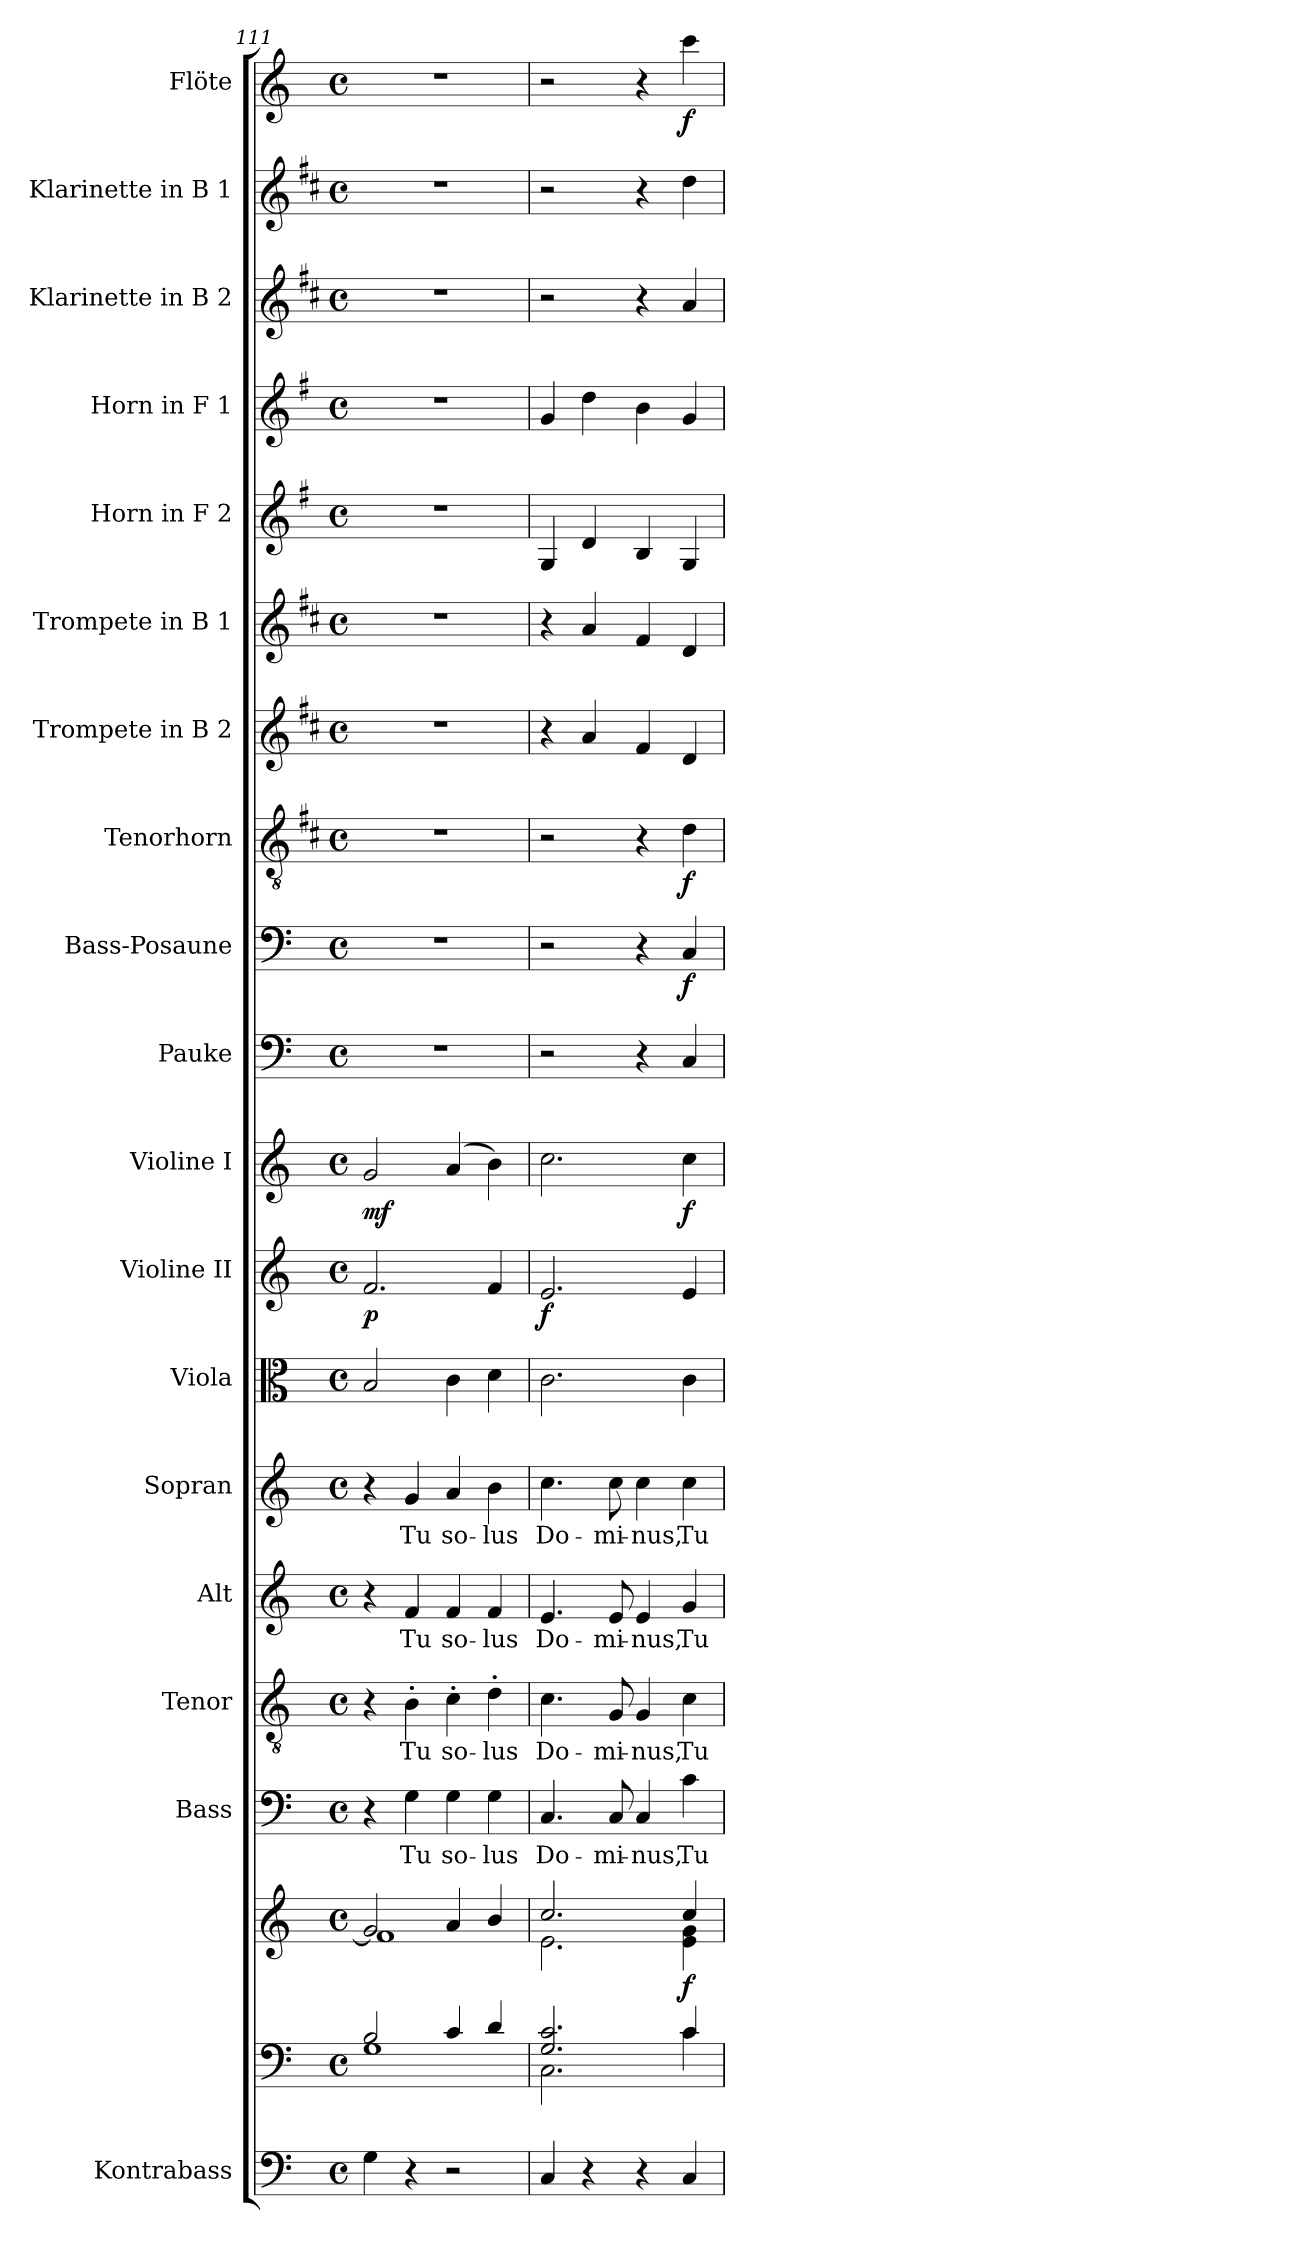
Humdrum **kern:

**kern	**kern	**kern	**dynam	**kern	**text	**kern	**text	**kern	**text	**kern	**text	**kern	**kern	**dynam	**kern	**dynam	**kern	**kern	**dynam	**kern	**dynam	**kern	**kern	**kern	**kern	**kern	**kern	**kern	**dynam
*part19	*part18	*part18	*part18	*part17	*part17	*part16	*part16	*part15	*part15	*part14	*part14	*part13	*part12	*part12	*part11	*part11	*part10	*part9	*part9	*part8	*part8	*part7	*part6	*part5	*part4	*part3	*part2	*part1	*part1
*staff20	*staff19	*staff18	*staff18/19	*staff17	*staff17	*staff16	*staff16	*staff15	*staff15	*staff14	*staff14	*staff13	*staff12	*staff12	*staff11	*staff11	*staff10	*staff9	*staff9	*staff8	*staff8	*staff7	*staff6	*staff5	*staff4	*staff3	*staff2	*staff1	*staff1
*I"Kontrabass	*	*	*	*I"Bass	*	*I"Tenor	*	*I"Alt	*	*I"Sopran	*	*I"Viola	*I"Violine II	*	*I"Violine I	*	*I"Pauke	*I"Bass-Posaune	*	*I"Tenorhorn	*	*I"Trompete in B 2	*I"Trompete in B 1	*I"Horn in F 2	*I"Horn in F 1	*I"Klarinette in B 2	*I"Klarinette in B 1	*I"Flöte	*
*I'Kb.	*	*	*	*I'B	*	*I'T	*	*I'A	*	*I'S	*	*I'Vla.	*I'Vl. II	*	*I'Vl. I	*	*I'Pk.	*I'B. Pos.	*	*I'T	*	*	*	*I'Hrn. 2	*I'Hrn. 1	*	*	*I'Fl.	*
*clefF4	*clefF4	*clefG2	*	*clefF4	*	*clefGv2	*	*clefG2	*	*clefG2	*	*clefC3	*clefG2	*	*clefG2	*	*clefF4	*clefF4	*	*clefGv2	*	*clefG2	*clefG2	*clefG2	*clefG2	*clefG2	*clefG2	*clefG2	*
*ITrd7c12	*	*	*	*	*	*	*	*	*	*	*	*	*	*	*	*	*	*	*	*ITrd1c2	*	*ITrd1c2	*ITrd1c2	*ITrd4c7	*ITrd4c7	*ITrd1c2	*ITrd1c2	*	*
*k[]	*k[]	*k[]	*	*k[]	*	*k[]	*	*k[]	*	*k[]	*	*k[]	*k[]	*	*k[]	*	*k[]	*k[]	*	*k[]	*	*k[]	*k[]	*k[]	*k[]	*k[]	*k[]	*k[]	*
*C:	*C:	*C:	*	*C:	*	*C:	*	*C:	*	*C:	*	*C:	*C:	*	*C:	*	*C:	*C:	*	*C:	*	*C:	*C:	*C:	*C:	*C:	*C:	*C:	*
*M4/4	*M4/4	*M4/4	*	*M4/4	*	*M4/4	*	*M4/4	*	*M4/4	*	*M4/4	*M4/4	*	*M4/4	*	*M4/4	*M4/4	*	*M4/4	*	*M4/4	*M4/4	*M4/4	*M4/4	*M4/4	*M4/4	*M4/4	*
*met(c)	*met(c)	*met(c)	*	*met(c)	*	*met(c)	*	*met(c)	*	*met(c)	*	*met(c)	*met(c)	*	*met(c)	*	*met(c)	*met(c)	*	*met(c)	*	*met(c)	*met(c)	*met(c)	*met(c)	*met(c)	*met(c)	*met(c)	*
=111	=111	=111	=111	=111	=111	=111	=111	=111	=111	=111	=111	=111	=111	=111	=111	=111	=111	=111	=111	=111	=111	=111	=111	=111	=111	=111	=111	=111	=111
*	*^	*^	*	*	*	*	*	*	*	*	*	*	*	*	*	*	*	*	*	*	*	*	*	*	*	*	*	*	*
!	!	!	!	!	!	!	!	!	!	!	!	!	!	!	!	!LO:DY:b	!	!LO:DY:b	!	!	!	!	!	!	!	!	!	!	!	!	!
4GG\	2B/	1G	2g/]	1f	.	4r	.	4r	.	4r	.	4r	.	2B/	2.f/	p	2g/	mf	1r	1r	.	1r	.	1r	1r	1r	1r	1r	1r	1r	.
!	!	!	!	!	!	!	!LO:LY:b	!	!LO:LY:b	!	!LO:LY:b	!	!LO:LY:b	!	!	!	!	!	!	!	!	!	!	!	!	!	!	!	!	!	!
4r	.	.	.	.	.	4G\	Tu	4B'>\	Tu	4f/	Tu	4g/	Tu	.	.	.	.	.	.	.	.	.	.	.	.	.	.	.	.	.	.
!	!	!	!	!	!	!	!LO:LY:b	!	!LO:LY:b	!	!LO:LY:b	!	!LO:LY:b	!	!	!	!	!	!	!	!	!	!	!	!	!	!	!	!	!	!
2r	4c/	.	4a/	.	.	4G\	so-	4c'>\	so-	4f/	so-	4a/	so-	4c\	.	.	(4a/	.	.	.	.	.	.	.	.	.	.	.	.	.	.
!	!	!	!	!	!	!	!LO:LY:b	!	!LO:LY:b	!	!LO:LY:b	!	!LO:LY:b	!	!	!	!	!	!	!	!	!	!	!	!	!	!	!	!	!	!
.	4d/	.	4b/	.	.	4G\	-lus	4d'>\	-lus	4f/	-lus	4b\	-lus	4d\	4f/	.	4b\)	.	.	.	.	.	.	.	.	.	.	.	.	.	.
=112	=112	=112	=112	=112	=112	=112	=112	=112	=112	=112	=112	=112	=112	=112	=112	=112	=112	=112	=112	=112	=112	=112	=112	=112	=112	=112	=112	=112	=112	=112	=112
!	!	!	!	!	!	!	!LO:LY:b	!	!LO:LY:b	!	!LO:LY:b	!	!LO:LY:b	!	!	!LO:DY:b	!	!	!	!	!	!	!	!	!	!	!	!	!	!	!
4CC/	2.G/ 2.c/	2.C\	2.cc/	2.e\	.	4.C/	Do-	4.c\	Do-	4.e/	Do-	4.cc\	Do-	2.c\	2.e/	f	2.cc\	.	2r	2r	.	2r	.	4r	4r	4C/	4c/	2r	2r	2r	.
4r	.	.	.	.	.	.	.	.	.	.	.	.	.	.	.	.	.	.	.	.	.	.	.	4g/	4g/	4G/	4g\	.	.	.	.
!	!	!	!	!	!	!	!LO:LY:b	!	!LO:LY:b	!	!LO:LY:b	!	!LO:LY:b	!	!	!	!	!	!	!	!	!	!	!	!	!	!	!	!	!	!
.	.	.	.	.	.	8C/	-mi-	8G/	-mi-	8e/	-mi-	8cc\	-mi-	.	.	.	.	.	.	.	.	.	.	.	.	.	.	.	.	.	.
!	!	!	!	!	!	!	!LO:LY:b	!	!LO:LY:b	!	!LO:LY:b	!	!LO:LY:b	!	!	!	!	!	!	!	!	!	!	!	!	!	!	!	!	!	!
4r	.	.	.	.	.	4C/	-nus,	4G/	-nus,	4e/	-nus,	4cc\	-nus,	.	.	.	.	.	4r	4r	.	4r	.	4e/	4e/	4E/	4e\	4r	4r	4r	.
!	!	!	!	!	!LO:DY:b	!	!LO:LY:b	!	!LO:LY:b	!	!LO:LY:b	!	!LO:LY:b	!	!	!	!	!LO:DY:b	!	!	!LO:DY:b	!	!LO:DY:b	!	!	!	!	!	!	!	!LO:DY:b
4CC/	4c/	4c\	4cc/	4e\ 4g\	f	4c\	Tu	4c\	Tu	4g/	Tu	4cc\	Tu	4c\	4e/	.	4cc\	f	4C/	4C/	f	4c\	f	4c/	4c/	4C/	4c/	4g/	4cc\	4ccc\	f
*	*v	*v	*	*	*	*	*	*	*	*	*	*	*	*	*	*	*	*	*	*	*	*	*	*	*	*	*	*	*	*	*
*	*	*v	*v	*	*	*	*	*	*	*	*	*	*	*	*	*	*	*	*	*	*	*	*	*	*	*	*	*	*	*
=	=	=	=	=	=	=	=	=	=	=	=	=	=	=	=	=	=	=	=	=	=	=	=	=	=	=	=	=	=
*-	*-	*-	*-	*-	*-	*-	*-	*-	*-	*-	*-	*-	*-	*-	*-	*-	*-	*-	*-	*-	*-	*-	*-	*-	*-	*-	*-	*-	*-
